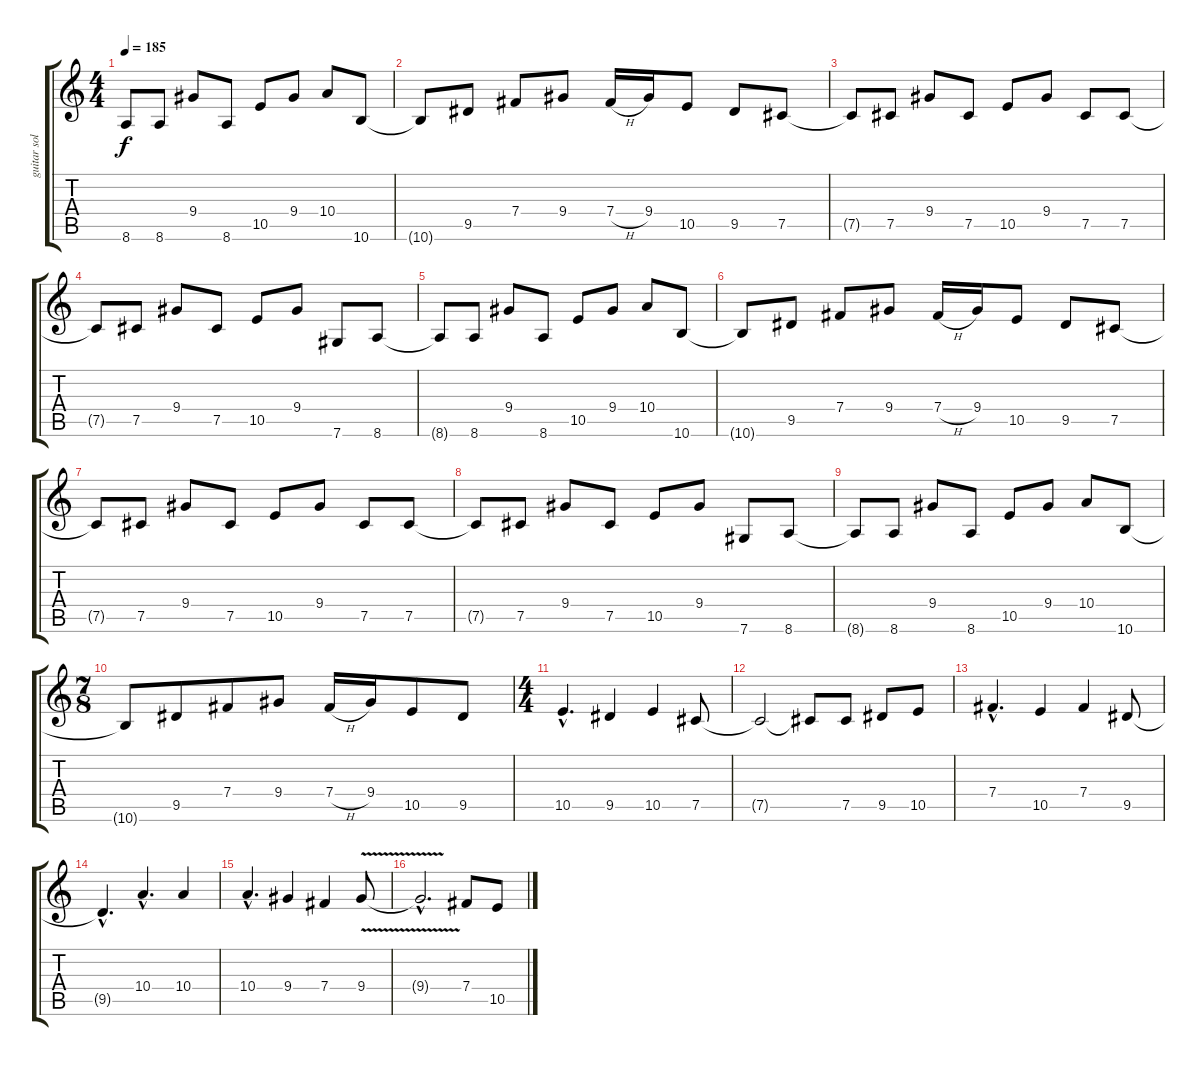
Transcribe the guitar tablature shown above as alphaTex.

\track ("guitar solo" "guitar sol") {instrument distortionguitar}
\staff {score tabs}
\tuning (Db4 Ab3 E3 B2 Gb2 Db2) {hide}
\ts (4 4)
\tempo 185
\clef g2
\ks c
8.6{t}.8{dy f} 8.6.8 9.4.8 8.6.8 10.5.8 9.4.8 10.4.8 10.6.8 |
10.6{t}.8 9.5.8 7.4.8 9.4.8 7.4{h}.16 9.4.16 10.5.8 9.5.8 7.5.8 |
7.5{t}.8 7.5.8 9.4.8 7.5.8 10.5.8 9.4.8 7.5.8 7.5.8 |
7.5{t}.8 7.5.8 9.4.8 7.5.8 10.5.8 9.4.8 7.6.8 8.6.8 |
8.6{t}.8 8.6.8 9.4.8 8.6.8 10.5.8 9.4.8 10.4.8 10.6.8 |
10.6{t}.8 9.5.8 7.4.8 9.4.8 7.4{h}.16 9.4.16 10.5.8 9.5.8 7.5.8 |
7.5{t}.8 7.5.8 9.4.8 7.5.8 10.5.8 9.4.8 7.5.8 7.5.8 |
7.5{t}.8 7.5.8 9.4.8 7.5.8 10.5.8 9.4.8 7.6.8 8.6.8 |
8.6{t}.8 8.6.8 9.4.8 8.6.8 10.5.8 9.4.8 10.4.8 10.6.8 |
\ts (7 8)
10.6{t}.8 9.5.8 7.4.8 9.4.8 7.4{h}.16 9.4.16 10.5.8 9.5.8 |
\ts (4 4)
10.5{hac}.4{d} 9.5.4 10.5.4 7.5.8 |
7.5{t}.2 7.5{t}.8 7.5.8 9.5.8 10.5.8 |
7.4{hac}.4{d} 10.5.4 7.4.4 9.5.8 |
9.5{hac t}.4{d} 10.4{hac}.4{d} 10.4.4 |
10.4{hac}.4{d} 9.4.4 7.4.4 9.4{v}.8 |
9.4{hac t}.2{d} 7.4.8 10.5.8
